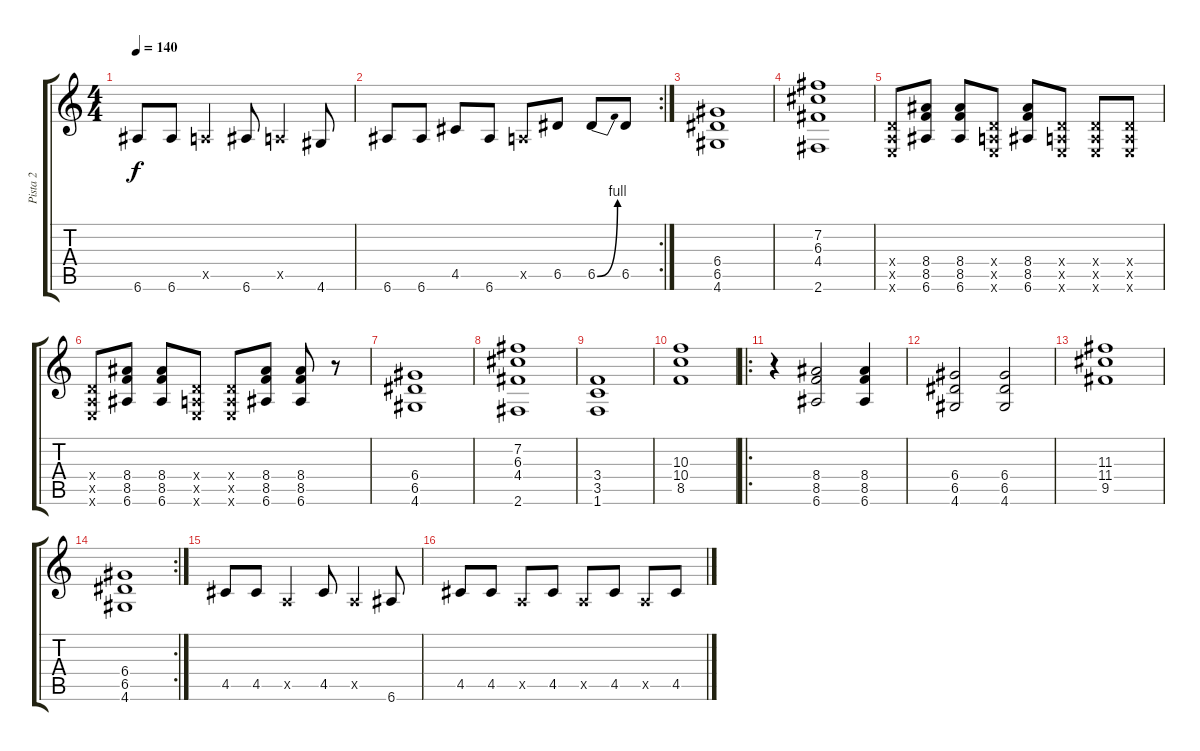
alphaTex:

\track ("Pista 2" "Pista 2") {instrument distortionguitar}
\staff {score tabs}
\tuning (E4 B3 G3 D3 A2 E2) {hide}
\ts (4 4)
\tempo 140
\clef g2
\ks c
6.6.8{dy f} 6.6.8 0.5{x}.4 6.6.8 0.5{x}.4 4.6.8 |
\rc 2
6.6.8 6.6.8 4.5.8 6.6.8 0.5{x}.8 6.5.8 6.5{be (bend 0 0 60 4)}.8 6.5.8 |
(6.4 6.5 4.6).1{volume 10} |
(7.2 6.3 4.4 2.6).1 |
(0.4{x} 0.5{x} 0.6{x}).8 (8.4 8.5 6.6).8 (8.4 8.5 6.6).8 (0.4{x} 0.5{x} 0.6{x}).8 (8.4 8.5 6.6).8 (0.4{x} 0.5{x} 0.6{x}).8 (0.4{x} 0.5{x} 0.6{x}).8 (0.4{x} 0.5{x} 0.6{x}).8 |
(0.4{x} 0.5{x} 0.6{x}).8 (8.4 8.5 6.6).8 (8.4 8.5 6.6).8 (0.4{x} 0.5{x} 0.6{x}).8 (0.4{x} 0.5{x} 0.6{x}).8 (8.4 8.5 6.6).8 (8.4 8.5 6.6).8 r.8 |
(6.4 6.5 4.6).1 |
(7.2 6.3 4.4 2.6).1 |
(3.4 3.5 1.6).1 |
(10.3 10.4 8.5).1 |
\ro
r.4 (8.4 8.5 6.6).2 (8.4 8.5 6.6).4 |
(6.4 6.5 4.6).2 (6.4 6.5 4.6).2 |
(11.3 11.4 9.5).1 |
\rc 2
(6.4 6.5 4.6).1 |
4.5.8{volume 13} 4.5.8 0.5{x}.4 4.5.8 0.5{x}.4 6.6.8 |
4.5.8 4.5.8 0.5{x}.8 4.5.8 0.5{x}.8 4.5.8 0.5{x}.8 4.5.8
